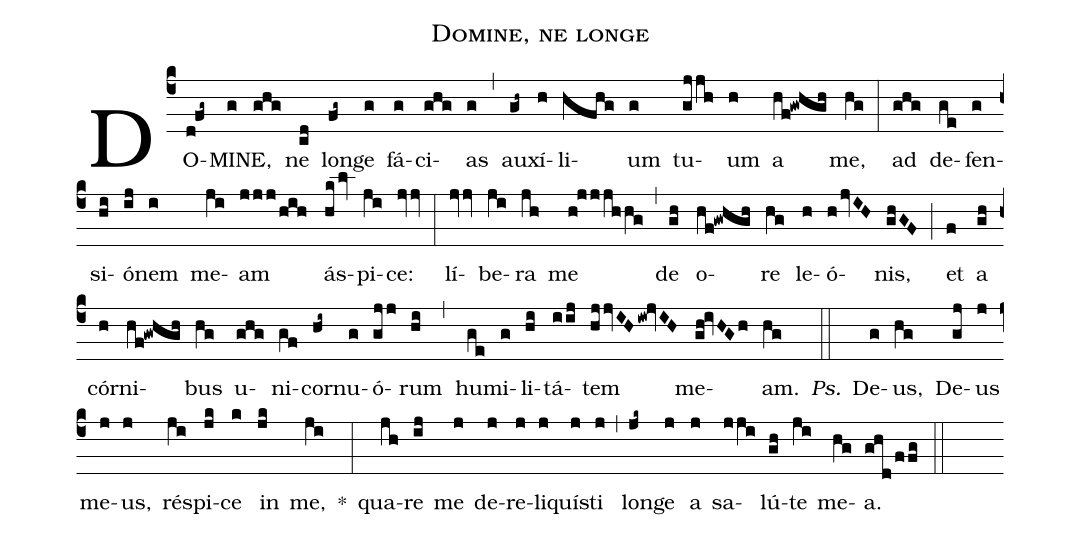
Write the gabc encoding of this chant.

name:Domine, ne longe;
office-part:Introitus;
%%
annotation: Intr.;
annotation: VIII.;
%%
(c4) DO(d!fg~)MI(g)NE,(ghg) ne(cd) lon(fg~)ge(g) fá(g)ci(ghg)as(g) (,) au(gh~)xí(h)li(hfhg)um(g) tu(gjjh)um(h) a(hf!gwhgh) me,(hg) (:) ad(ghg) de(ge)fen(g)si(hi)ó(ij)nem(i) me(ji)am(jjj/hih) ás(hk/lv)pi(ji)ce:(jvv) (:) lí(jvv)be(ji)ra(jh) me(h!jjjhhg) (,) de(gh) o(hf!gwhgh)re(hg) le(h)ó(h/jvIH)nis,(ghGF) (;) et(f) a(gh) cór(h)ni(hf!gwhgh)bus(hg) u(ghg)ni(gf)cor(hi~)nu(g)ó(gjj)rum(hi) (,) hu(ge)mi(g)li(hi)tá(iij)tem(hjjvIHiw!jvIH) me(gh!ivHGh)am.(hg) <i>Ps.</i>(::) De(g)us,(hg) De(gj)us(j) me(j)us,(j) ré(ji)spi(jk)ce(k) in(jk) me,(ji) *(:) qua(jh)re(ij) me(j) de(j)re(j)li(j)quí(j)sti(j) (,) lon(jk~)ge(j) a(j) sa(jji)lú(gh)te(ji) me(hg)a.(ghd/ffg) (::)
